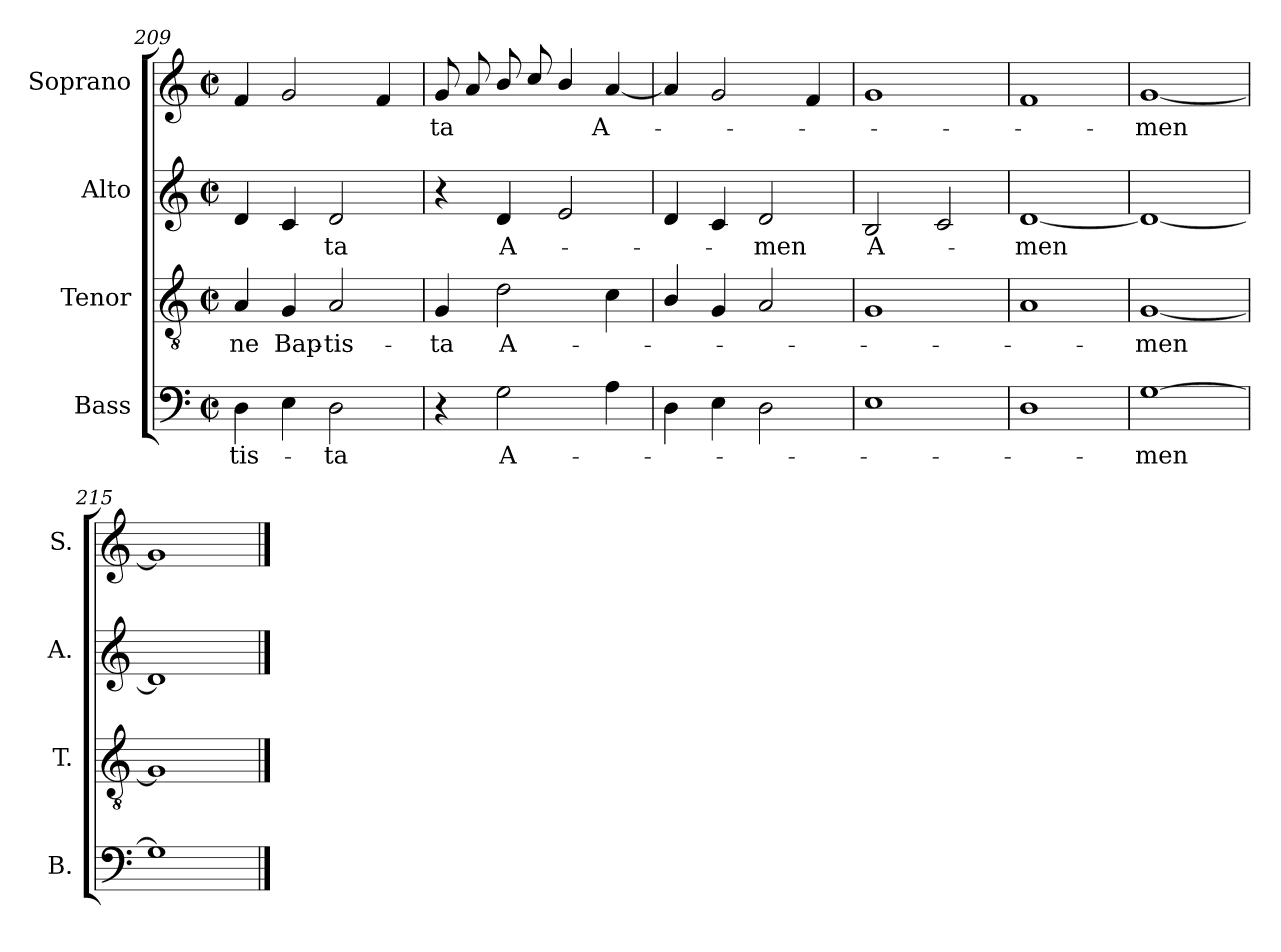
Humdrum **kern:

**kern	**text	**kern	**text	**kern	**text	**kern	**text
*part4	*part4	*part3	*part3	*part2	*part2	*part1	*part1
*staff4	*staff4	*staff3	*staff3	*staff2	*staff2	*staff1	*staff1
*I"Bass	*	*I"Tenor	*	*I"Alto	*	*I"Soprano	*
*I'B.	*	*I'T.	*	*I'A.	*	*I'S.	*
!!LO:LB:g=z
*clefF4	*	*clefGv2	*	*clefG2	*	*clefG2	*
*	*	*ITrd7c12	*	*	*	*	*
*k[]	*	*k[]	*	*k[]	*	*k[]	*
*C:	*	*C:	*	*C:	*	*C:	*
*M2/2	*	*M2/2	*	*M2/2	*	*M2/2	*
*met(c|)	*	*met(c|)	*	*met(c|)	*	*met(c|)	*
=209	=209	=209	=209	=209	=209	=209	=209
!	!LO:LY:b:color=#000000	!	!	!	!	!	!
!	!	!	!LO:LY:b:color=#000000	!	!	!	!
4Di\	-tis-	4AAi/	-ne	4di/	.	4fi/	.
!	!	!	!LO:LY:b:color=#000000	!	!	!	!
4Ei\	.	4GGi/	Bap-	4ci/	.	2gi/	.
!	!LO:LY:b:color=#000000	!	!	!	!	!	!
!	!	!	!LO:LY:b:color=#000000	!	!	!	!
!	!	!	!	!	!LO:LY:b:color=#000000	!	!
2Di\	-ta	2AAi/	-tis-	2di/	-ta	.	.
.	.	.	.	.	.	4fi/	.
=210	=210	=210	=210	=210	=210	=210	=210
!	!	!	!LO:LY:b:color=#000000	!	!	!	!
!	!	!	!	!	!	!	!LO:LY:b:color=#000000
4r	.	4GGi/	-ta	4r	.	8gi/	-ta
.	.	.	.	.	.	8ai/	.
!	!LO:LY:b:color=#000000	!	!	!	!	!	!
!	!	!	!LO:LY:b:color=#000000	!	!	!	!
!	!	!	!	!	!LO:LY:b:color=#000000	!	!
2Gi\	A-	2Di\	A-	4di/	A-	8bi/	.
.	.	.	.	.	.	8cci/	.
.	.	.	.	2ei/	.	4bi/	.
!	!	!	!	!	!	!	!LO:LY:b:color=#000000
4Ai\	.	4Ci\	.	.	.	[4ai/	A-
=211	=211	=211	=211	=211	=211	=211	=211
4Di\	.	4BBi/	.	4di/	.	4ai/]	.
4Ei\	.	4GGi/	.	4ci/	.	2gi/	.
!	!	!	!	!	!LO:LY:b:color=#000000	!	!
2Di\	.	2AAi/	.	2di/	-men	.	.
.	.	.	.	.	.	4fi/	.
=212	=212	=212	=212	=212	=212	=212	=212
!	!	!	!	!	!LO:LY:b:color=#000000	!	!
1Ei	.	1GGi	.	2Bi/	A-	1gi	.
.	.	.	.	2ci/	.	.	.
=213	=213	=213	=213	=213	=213	=213	=213
!	!	!	!	!	!LO:LY:b:color=#000000	!	!
1Di	.	1AAi	.	[1di	-men	1fi	.
=214	=214	=214	=214	=214	=214	=214	=214
!	!LO:LY:b:color=#000000	!	!	!	!	!	!
!	!	!	!LO:LY:b:color=#000000	!	!	!	!
!	!	!	!	!	!	!	!LO:LY:b:color=#000000
[1Gi	-men	[1GGi	-men	1di_	.	[1gi	-men
=215	=215	=215	=215	=215	=215	=215	=215
1Gi]	.	1GGi]	.	1di]	.	1gi]	.
==	==	==	==	==	==	==	==
*-	*-	*-	*-	*-	*-	*-	*-
